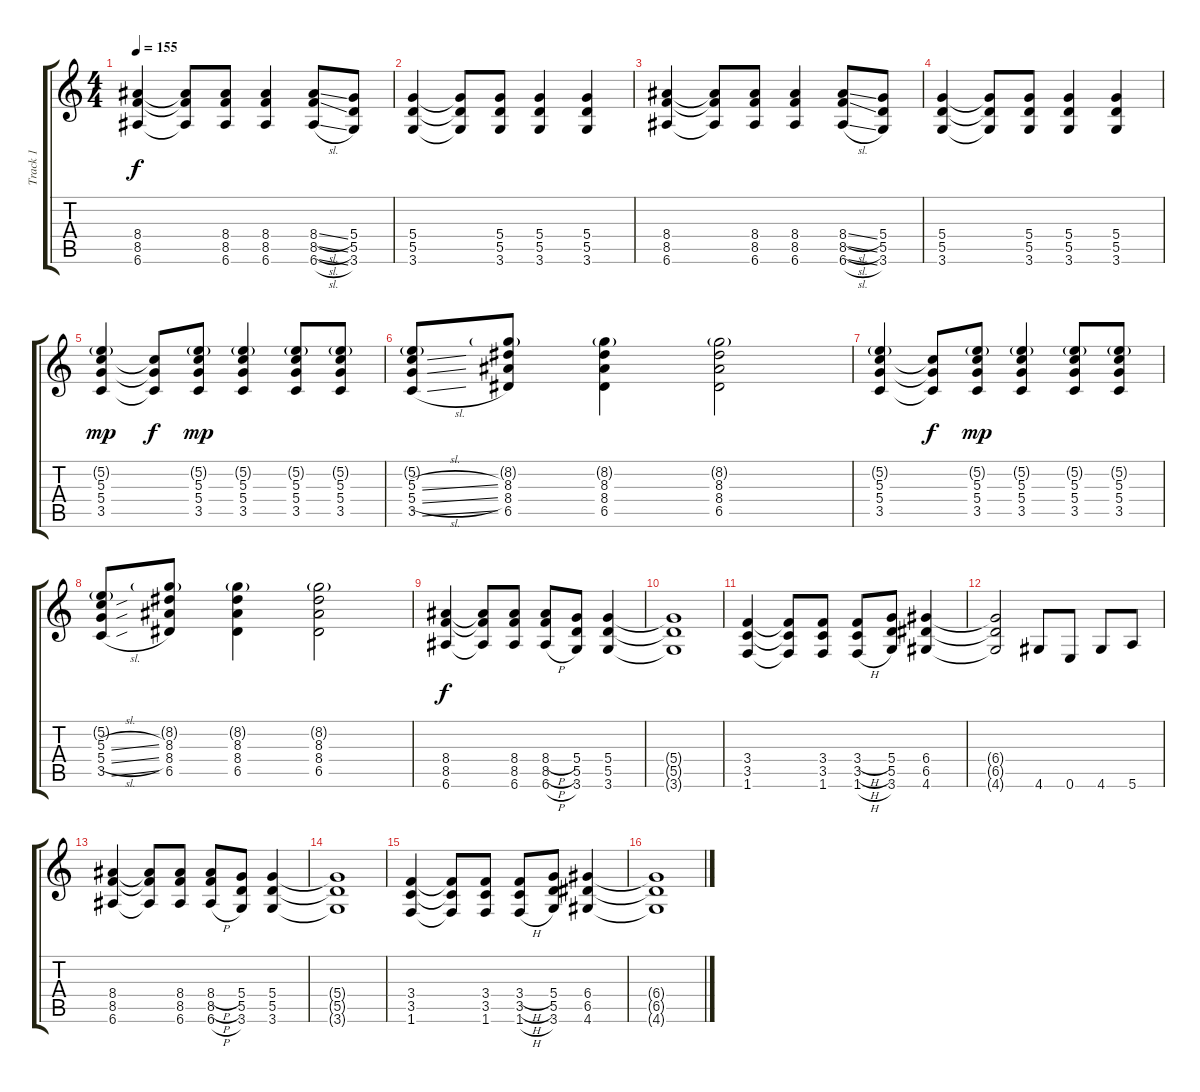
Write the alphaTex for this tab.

\track ("Track 1" "Track 1") {instrument overdrivenguitar}
\staff {score tabs}
\tuning (E4 B3 G3 D3 A2 E2) {hide}
\ts (4 4)
\tempo 155
\clef g2
\ks c
(8.4 8.5 6.6).4{dy f} (8.4{t} 8.5{t} 6.6{t}).8 (8.4 8.5 6.6).8 (8.4 8.5 6.6).4 (8.4{sl} 8.5{sl} 6.6{sl}).8 (5.4 5.5 3.6).8 |
(5.4 5.5 3.6).4 (5.4{t} 5.5{t} 3.6{t}).8 (5.4 5.5 3.6).8 (5.4 5.5 3.6).4 (5.4 5.5 3.6).4 |
(8.4 8.5 6.6).4 (8.4{t} 8.5{t} 6.6{t}).8 (8.4 8.5 6.6).8 (8.4 8.5 6.6).4 (8.4{sl} 8.5{sl} 6.6{sl}).8 (5.4 5.5 3.6).8 |
(5.4 5.5 3.6).4 (5.4{t} 5.5{t} 3.6{t}).8 (5.4 5.5 3.6).8 (5.4 5.5 3.6).4 (5.4 5.5 3.6).4 |
(5.2{g} 5.3 5.4 3.5).4{dy mp} (5.3{t} 5.4{t} 3.5{t}).8{dy f} (5.2{g} 5.3 5.4 3.5).8{dy mp} (5.2{g} 5.3 5.4 3.5).4 (5.2{g} 5.3 5.4 3.5).8 (5.2{g} 5.3 5.4 3.5).8 |
(5.2{g} 5.3{sl} 5.4{sl} 3.5{sl}).8 (8.2{g} 8.3 8.4 6.5).8 (8.2{g} 8.3 8.4 6.5).4 (8.2{g} 8.3 8.4 6.5).2 |
(5.2{g} 5.3 5.4 3.5).4 (5.3{t} 5.4{t} 3.5{t}).8{dy f} (5.2{g} 5.3 5.4 3.5).8{dy mp} (5.2{g} 5.3 5.4 3.5).4 (5.2{g} 5.3 5.4 3.5).8 (5.2{g} 5.3 5.4 3.5).8 |
(5.2{g} 5.3{sl} 5.4{sl} 3.5{sl}).8 (8.2{g} 8.3 8.4 6.5).8 (8.2{g} 8.3 8.4 6.5).4 (8.2{g} 8.3 8.4 6.5).2 |
(8.4 8.5 6.6).4{dy f} (8.4{t} 8.5{t} 6.6{t}).8 (8.4 8.5 6.6).8 (8.4{h} 8.5{h} 6.6{h}).8 (5.4 5.5 3.6).8 (5.4 5.5 3.6).4 |
(5.4{t} 5.5{t} 3.6{t}).1 |
(3.4 3.5 1.6).4 (3.4{t} 3.5{t} 1.6{t}).8 (3.4 3.5 1.6).8 (3.4{h} 3.5{h} 1.6{h}).8 (5.4 5.5 3.6).8 (6.4 6.5 4.6).4 |
(6.4{t} 6.5{t} 4.6{t}).2 4.6.8 0.6.8 4.6.8 5.6.8 |
(8.4 8.5 6.6).4 (8.4{t} 8.5{t} 6.6{t}).8 (8.4 8.5 6.6).8 (8.4{h} 8.5{h} 6.6{h}).8 (5.4 5.5 3.6).8 (5.4 5.5 3.6).4 |
(5.4{t} 5.5{t} 3.6{t}).1 |
(3.4 3.5 1.6).4 (3.4{t} 3.5{t} 1.6{t}).8 (3.4 3.5 1.6).8 (3.4{h} 3.5{h} 1.6{h}).8 (5.4 5.5 3.6).8 (6.4 6.5 4.6).4 |
(6.4{t} 6.5{t} 4.6{t}).1
